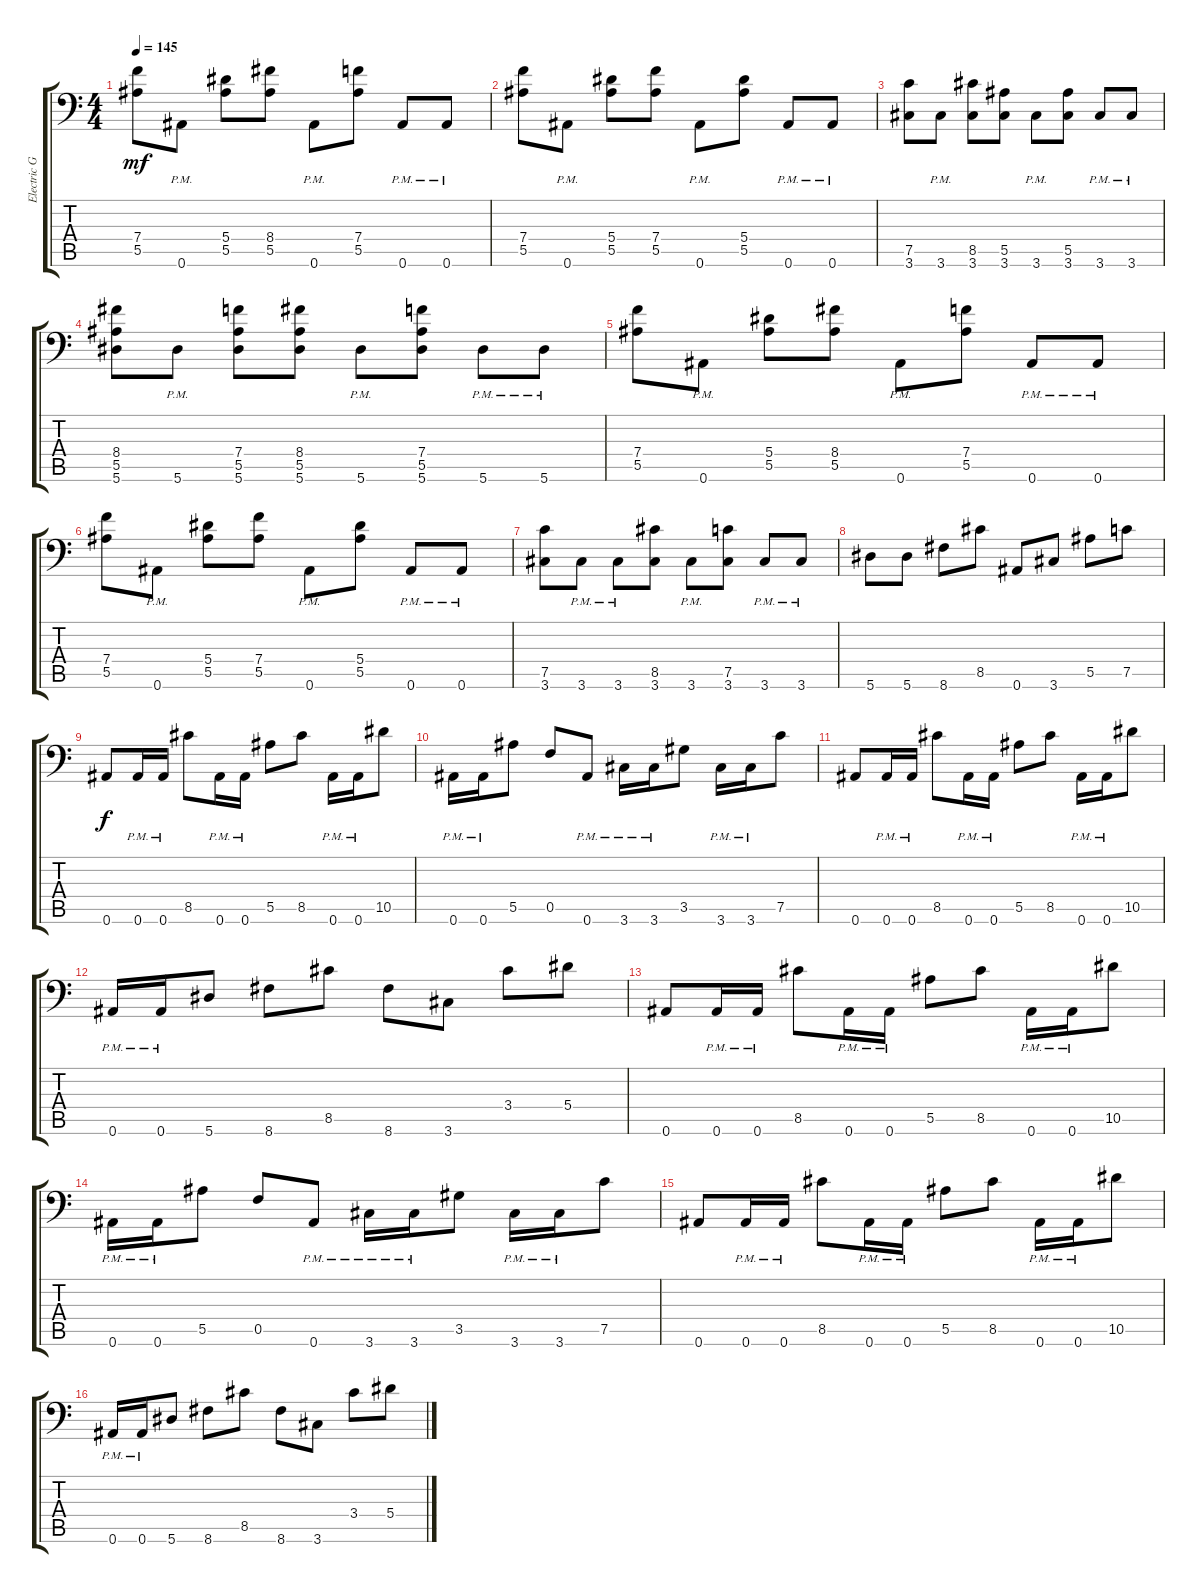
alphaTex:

\track ("Electric Guitar" "Electric G") {instrument distortionguitar}
\staff {score tabs}
\tuning (C4 G3 Eb3 Bb2 F2 Bb1) {hide}
\ts (4 4)
\tempo 145
\clef f4
\ks c
(7.4 5.5).8{dy mf} 0.6{pm}.8 (5.4 5.5).8 (8.4 5.5).8 0.6{pm}.8 (7.4 5.5).8 0.6{pm}.8 0.6{pm}.8 |
(7.4 5.5).8 0.6{pm}.8 (5.4 5.5).8 (7.4 5.5).8 0.6{pm}.8 (5.4 5.5).8 0.6{pm}.8 0.6{pm}.8 |
(7.5 3.6).8 3.6{pm}.8 (8.5 3.6).8 (5.5 3.6).8 3.6{pm}.8 (5.5 3.6).8 3.6{pm}.8 3.6{pm}.8 |
(8.4 5.5 5.6).8 5.6{pm}.8 (7.4 5.5 5.6).8 (8.4 5.5 5.6).8 5.6{pm}.8 (7.4 5.5 5.6).8 5.6{pm}.8 5.6{pm}.8 |
(7.4 5.5).8 0.6{pm}.8 (5.4 5.5).8 (8.4 5.5).8 0.6{pm}.8 (7.4 5.5).8 0.6{pm}.8 0.6{pm}.8 |
(7.4 5.5).8 0.6{pm}.8 (5.4 5.5).8 (7.4 5.5).8 0.6{pm}.8 (5.4 5.5).8 0.6{pm}.8 0.6{pm}.8 |
(7.5 3.6).8 3.6{pm}.8 3.6{pm}.8 (8.5 3.6).8 3.6{pm}.8 (7.5 3.6).8 3.6{pm}.8 3.6{pm}.8 |
5.6.8 5.6.8 8.6.8 8.5.8 0.6.8 3.6.8 5.5.8 7.5.8 |
0.6.8{dy f} 0.6{pm}.16 0.6{pm}.16 8.5.8 0.6{pm}.16 0.6{pm}.16 5.5.8 8.5.8 0.6{pm}.16 0.6{pm}.16 10.5.8 |
0.6{pm}.16 0.6{pm}.16 5.5.8 0.5.8 0.6{pm}.8 3.6{pm}.16 3.6{pm}.16 3.5.8 3.6{pm}.16 3.6{pm}.16 7.5.8 |
0.6.8 0.6{pm}.16 0.6{pm}.16 8.5.8 0.6{pm}.16 0.6{pm}.16 5.5.8 8.5.8 0.6{pm}.16 0.6{pm}.16 10.5.8 |
0.6{pm}.16 0.6{pm}.16 5.6.8 8.6.8 8.5.8 8.6.8 3.6.8 3.4.8 5.4.8 |
0.6.8 0.6{pm}.16 0.6{pm}.16 8.5.8 0.6{pm}.16 0.6{pm}.16 5.5.8 8.5.8 0.6{pm}.16 0.6{pm}.16 10.5.8 |
0.6{pm}.16 0.6{pm}.16 5.5.8 0.5.8 0.6{pm}.8 3.6{pm}.16 3.6{pm}.16 3.5.8 3.6{pm}.16 3.6{pm}.16 7.5.8 |
0.6.8 0.6{pm}.16 0.6{pm}.16 8.5.8 0.6{pm}.16 0.6{pm}.16 5.5.8 8.5.8 0.6{pm}.16 0.6{pm}.16 10.5.8 |
0.6{pm}.16 0.6{pm}.16 5.6.8 8.6.8 8.5.8 8.6.8 3.6.8 3.4.8 5.4.8
